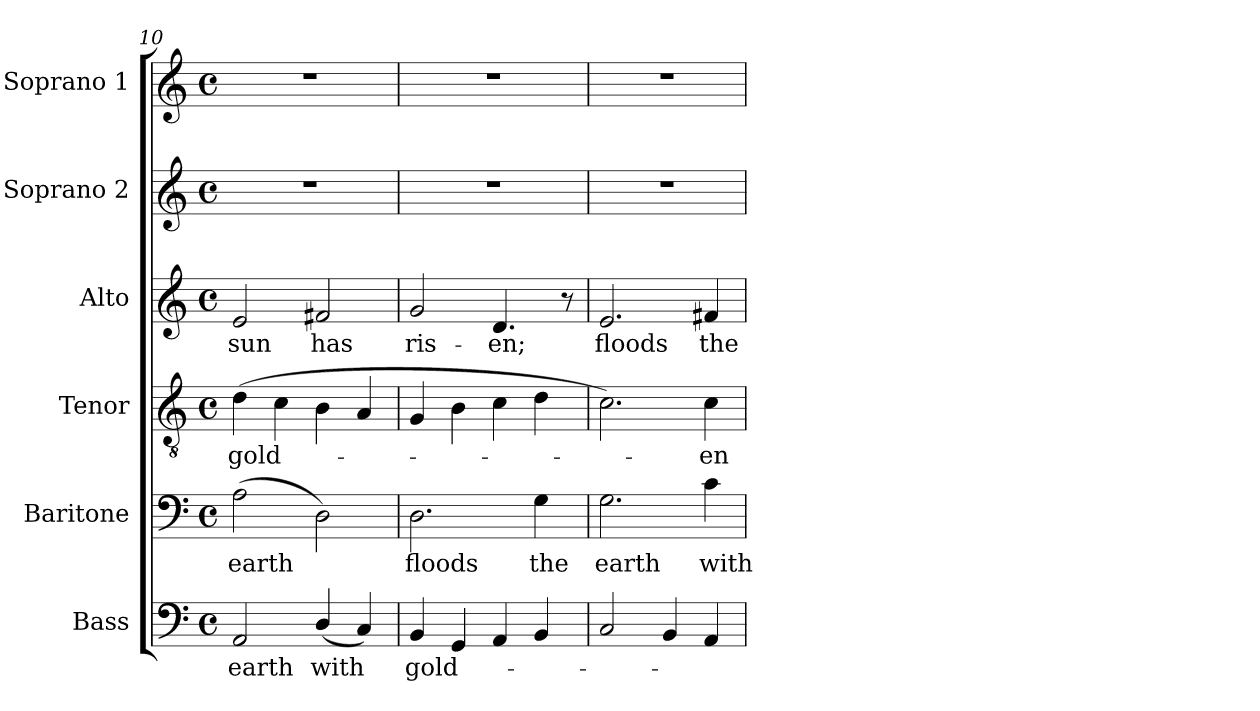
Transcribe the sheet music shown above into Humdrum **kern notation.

**kern	**text	**kern	**text	**kern	**text	**kern	**text	**kern	**kern
*part6	*part6	*part5	*part5	*part4	*part4	*part3	*part3	*part2	*part1
*staff6	*staff6	*staff5	*staff5	*staff4	*staff4	*staff3	*staff3	*staff2	*staff1
*I"Bass	*	*I"Baritone	*	*I"Tenor	*	*I"Alto	*	*I"Soprano 2	*I"Soprano 1
*I'B.	*	*I'Bar.	*	*I'T.	*	*I'A.	*	*I'S2.	*I'S1.
*clefF4	*	*clefF4	*	*clefGv2	*	*clefG2	*	*clefG2	*clefG2
*	*	*	*	*ITrd7c12	*	*	*	*	*
*k[]	*	*k[]	*	*k[]	*	*k[]	*	*k[]	*k[]
*C:	*	*C:	*	*C:	*	*C:	*	*C:	*C:
*M4/4	*	*M4/4	*	*M4/4	*	*M4/4	*	*M4/4	*M4/4
*met(c)	*	*met(c)	*	*met(c)	*	*met(c)	*	*met(c)	*met(c)
=10	=10	=10	=10	=10	=10	=10	=10	=10	=10
!	!LO:LY:b:color=#000000	!	!	!	!	!	!	!	!
!	!	!	!LO:LY:b:color=#000000	!	!	!	!	!	!
!	!	!	!	!	!LO:LY:b:color=#000000	!	!	!	!
!	!	!	!	!	!	!	!LO:LY:b:color=#000000	!	!
2AAi/	earth	(2Ai\	earth	(4Di\	gold-	2ei/	sun	1r	1r
.	.	.	.	4Ci\	.	.	.	.	.
!	!LO:LY:b:color=#000000	!	!	!	!	!	!	!	!
!	!	!	!	!	!	!	!LO:LY:b:color=#000000	!	!
(4Di/	with	2Di\)	.	4BBi\	.	2f#Xi/	has	.	.
4Ci/)	.	.	.	4AAi/	.	.	.	.	.
=11	=11	=11	=11	=11	=11	=11	=11	=11	=11
!	!LO:LY:b:color=#000000	!	!	!	!	!	!	!	!
!	!	!	!LO:LY:b:color=#000000	!	!	!	!	!	!
!	!	!	!	!	!	!	!LO:LY:b:color=#000000	!	!
4BBi/	gold-	2.Di\	floods	4GGi/	.	2gi/	ris-	1r	1r
4GGi/	.	.	.	4BBi\	.	.	.	.	.
!	!	!	!	!	!	!	!LO:LY:b:color=#000000	!	!
4AAi/	.	.	.	4Ci\	.	4.di/	-en;	.	.
!	!	!	!LO:LY:b:color=#000000	!	!	!	!	!	!
4BBi/	.	4Gi\	the	4Di\	.	.	.	.	.
.	.	.	.	.	.	8r	.	.	.
=12	=12	=12	=12	=12	=12	=12	=12	=12	=12
!	!	!	!LO:LY:b:color=#000000	!	!	!	!	!	!
!	!	!	!	!	!	!	!LO:LY:b:color=#000000	!	!
2Ci/	.	2.Gi\	earth	2.Ci\)	.	2.ei/	floods	1r	1r
4BBi/	.	.	.	.	.	.	.	.	.
!	!	!	!LO:LY:b:color=#000000	!	!	!	!	!	!
!	!	!	!	!	!LO:LY:b:color=#000000	!	!	!	!
!	!	!	!	!	!	!	!LO:LY:b:color=#000000	!	!
4AAi/	.	4ci\	with	4Ci\	-en	4f#Xi/	the	.	.
=	=	=	=	=	=	=	=	=	=
*-	*-	*-	*-	*-	*-	*-	*-	*-	*-
